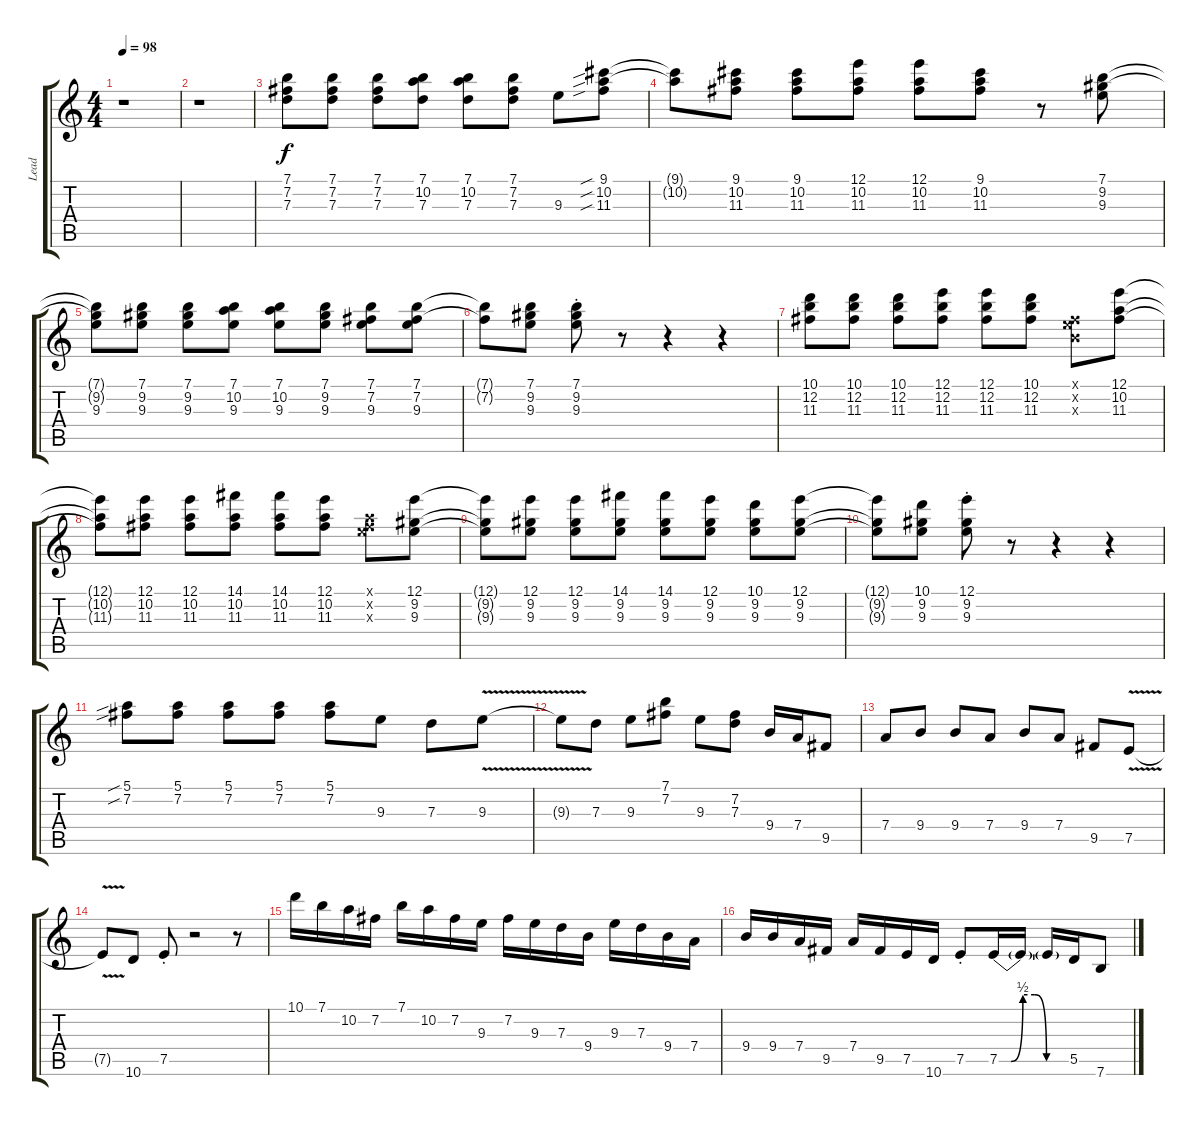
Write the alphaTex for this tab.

\track ("Lead" "Lead") {instrument acousticguitarsteel}
\staff {score tabs}
\tuning (E4 B3 G3 D3 A2 E2) {hide}
\ts (4 4)
\tempo 98
\clef g2
\ks c
r.1{dy f} |
r.1 |
(7.1 7.2 7.3).8 (7.1 7.2 7.3).8 (7.1 7.2 7.3).8 (7.1 10.2 7.3).8 (7.1 10.2 7.3).8 (7.1 7.2 7.3).8 9.3.8 (9.1{sib} 10.2{sib} 11.3{sib}).8 |
(9.1{t} 10.2{t}).8 (9.1 10.2 11.3).8 (9.1 10.2 11.3).8 (12.1 10.2 11.3).8 (12.1 10.2 11.3).8 (9.1 10.2 11.3).8 r.8 (7.1 9.2 9.3).8 |
(7.1{t} 9.2{t} 9.3).8 (7.1 9.2 9.3).8 (7.1 9.2 9.3).8 (7.1 10.2 9.3).8 (7.1 10.2 9.3).8 (7.1 9.2 9.3).8 (7.1 7.2 9.3).8 (7.1 7.2 9.3).8 |
(7.1{t} 7.2{t}).8 (7.1 9.2 9.3).8 (7.1{st} 9.2{st} 9.3{st}).8 r.8 r.4 r.4 |
(10.1 12.2 11.3).8 (10.1 12.2 11.3).8 (10.1 12.2 11.3).8 (12.1 12.2 11.3).8 (12.1 12.2 11.3).8 (10.1 12.2 11.3).8 (0.1{x} 0.2{x} 11.3{x}).8 (12.1 10.2 11.3).8 |
(12.1{t} 10.2{t} 11.3{t}).8 (12.1 10.2 11.3).8 (12.1 10.2 11.3).8 (14.1 10.2 11.3).8 (14.1 10.2 11.3).8 (12.1 10.2 11.3).8 (0.1{x} 10.2{x} 11.3{x}).8 (12.1 9.2 9.3).8 |
(12.1{t} 9.2{t} 9.3{t}).8 (12.1 9.2 9.3).8 (12.1 9.2 9.3).8 (14.1 9.2 9.3).8 (14.1 9.2 9.3).8 (12.1 9.2 9.3).8 (10.1 9.2 9.3).8 (12.1 9.2 9.3).8 |
(12.1{t} 9.2{t} 9.3{t}).8 (10.1 9.2 9.3).8 (12.1{st} 9.2{st} 9.3{st}).8 r.8 r.4 r.4 |
(5.1{sib} 7.2{sib}).8 (5.1 7.2).8 (5.1 7.2).8 (5.1 7.2).8 (5.1 7.2).8 9.3.8 7.3.8 9.3{v}.8 |
9.3{t}.8 7.3.8 9.3.8 (7.1 7.2).8 9.3.8 (7.2 7.3).8 9.4.16 7.4.16 9.5.8 |
7.4.8 9.4.8 9.4.8 7.4.8 9.4.8 7.4.8 9.5.8 7.5{v}.8 |
7.5{t}.8 10.6.8 7.5{st}.8 r.2 r.8 |
10.1.16 7.1.16 10.2.16 7.2.16 7.1.16 10.2.16 7.2.16 9.3.16 7.2.16 9.3.16 7.3.16 9.4.16 9.3.16 7.3.16 9.4.16 7.4.16 |
9.4.16 9.4.16 7.4.16 9.5.16 7.4.16 9.5.16 7.5.16 10.6.16 7.5{st}.8 7.5{be (custom 0 0 10 0 20 2 30 2 40 0 60 0)}.16 7.5{t}.16 7.5{t}.16 5.5.16 7.6.8
